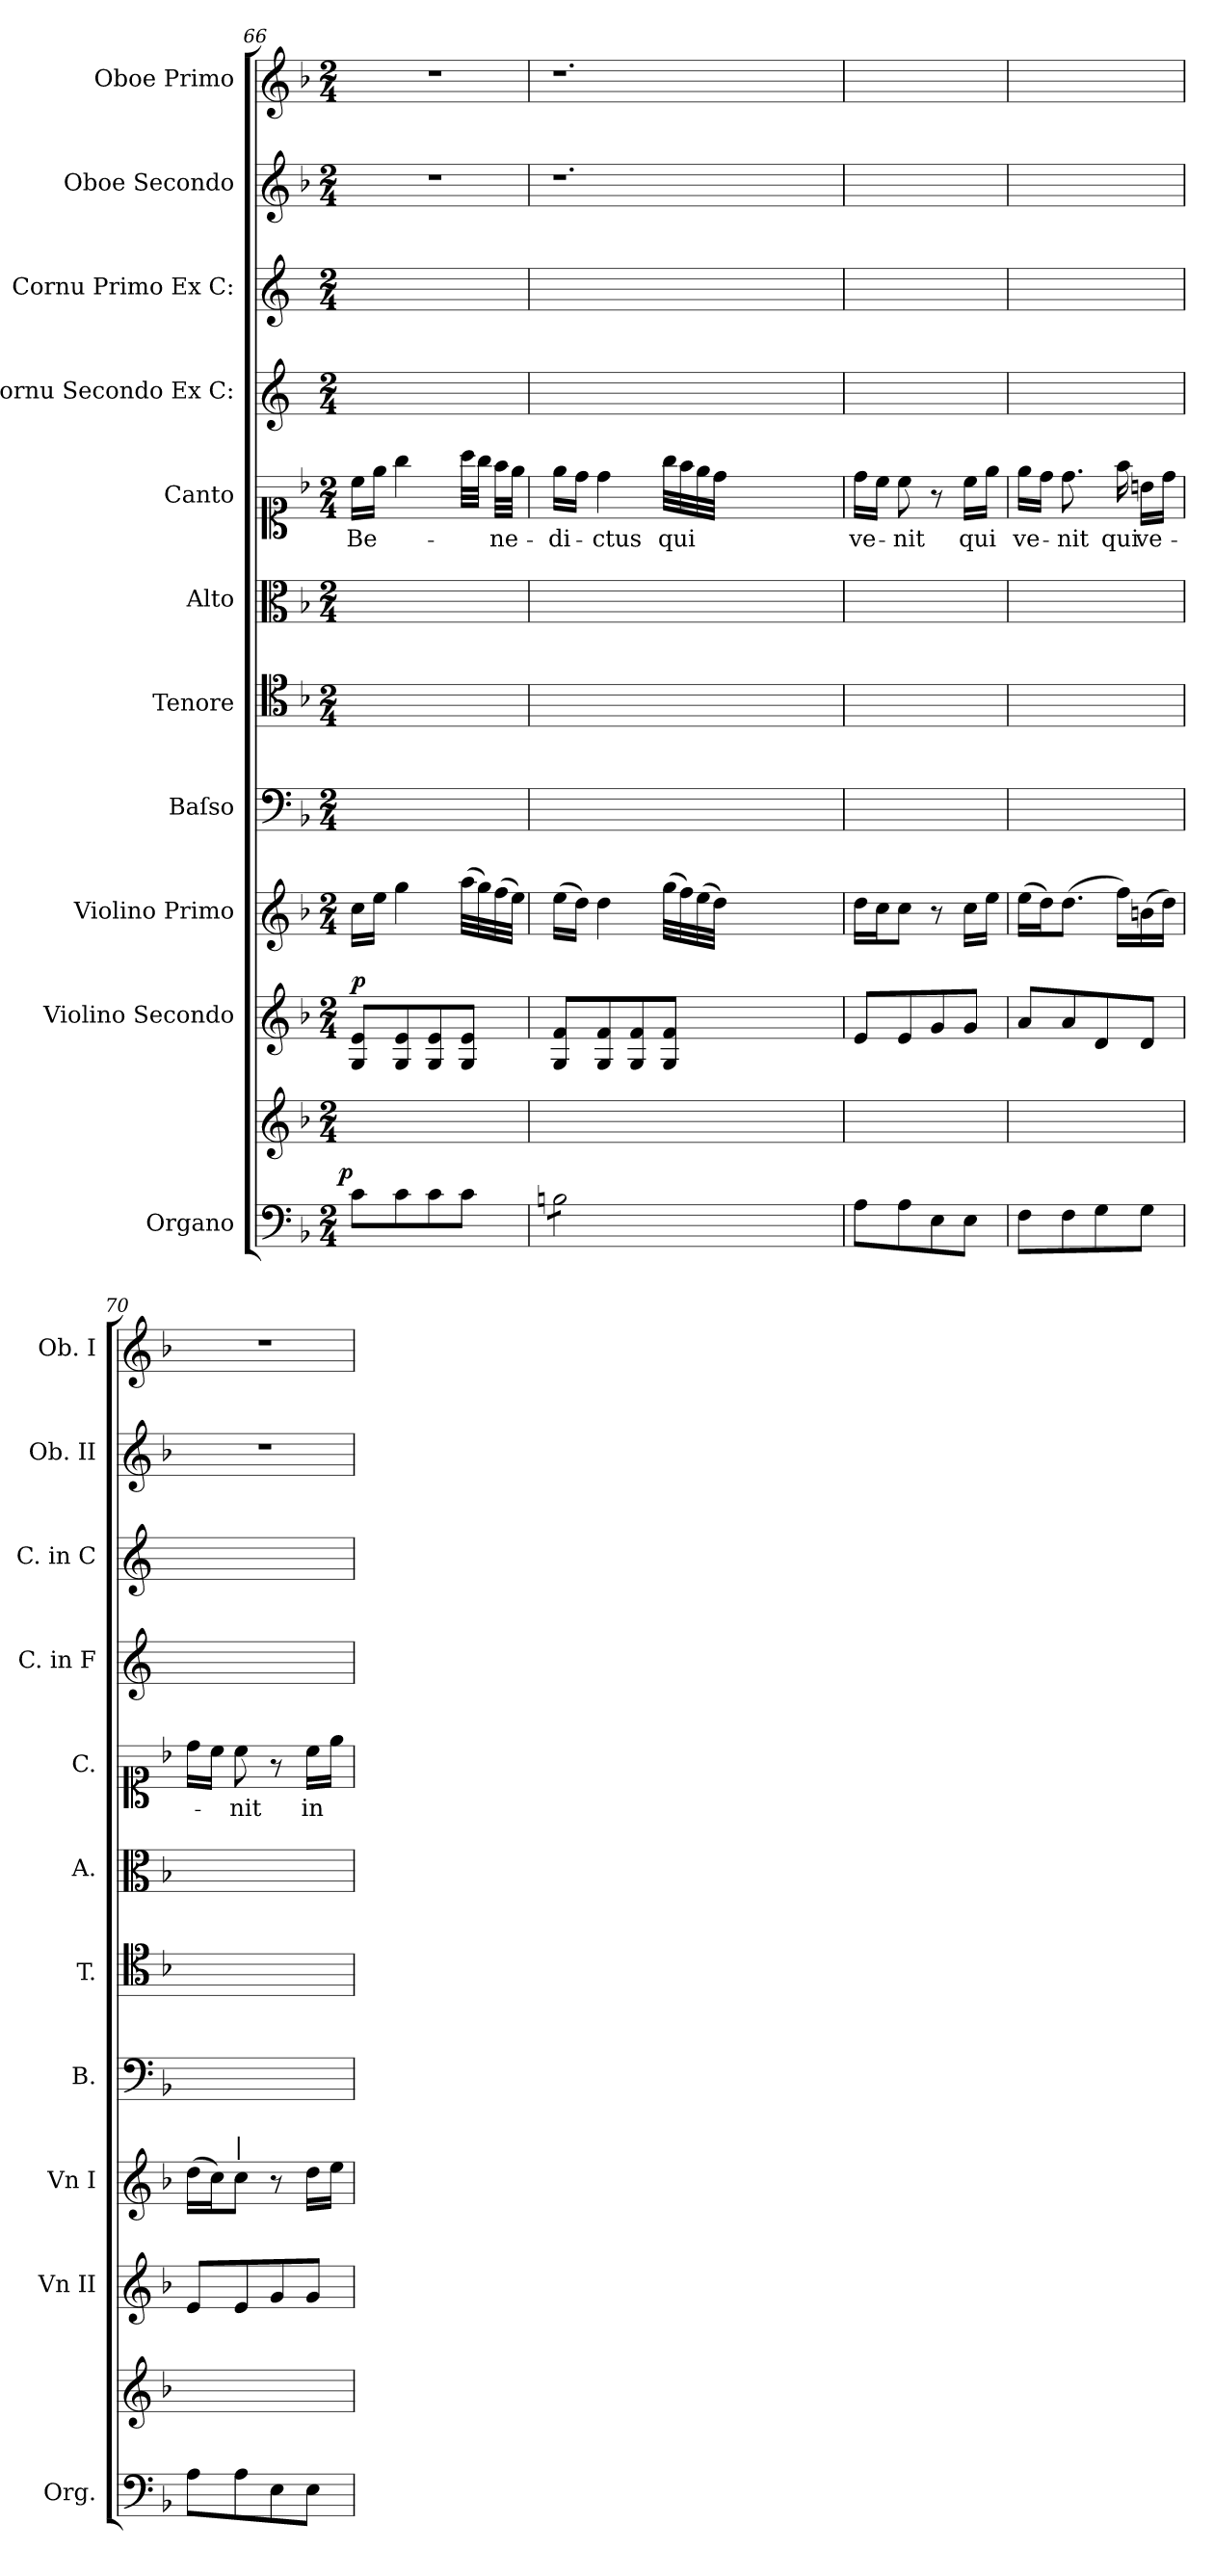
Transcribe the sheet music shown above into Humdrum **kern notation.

**kern	**kern	**dynam	**kern	**dynam	**kern	**dynam	**kern	**kern	**kern	**kern	**text	**kern	**kern	**kern	**kern
*part11	*part11	*part11	*part10	*part10	*part9	*part9	*part8	*part7	*part6	*part5	*part5	*part4	*part3	*part2	*part1
*staff12	*staff11	*staff11/12	*staff10	*staff10	*staff9	*staff9	*staff8	*staff7	*staff6	*staff5	*staff5	*staff4	*staff3	*staff2	*staff1
*I"Organo	*	*	*I"Violino Secondo	*	*I"Violino Primo	*	*I"Baſso	*I"Tenore	*I"Alto	*I"Canto	*	*I"Cornu Secondo Ex C:	*I"Cornu Primo Ex C:	*I"Oboe Secondo	*I"Oboe Primo
*I'Org.	*	*	*I'Vn II	*	*I'Vn I	*	*I'B.	*I'T.	*I'A.	*I'C.	*	*I'C. in F	*I'C. in C	*I'Ob. II	*I'Ob. I
*clefF4	*clefG2	*	*clefG2	*	*clefG2	*	*clefF4	*clefC4	*clefC3	*clefC1	*	*clefG2	*clefG2	*clefG2	*clefG2
*	*	*	*	*	*	*	*	*	*	*	*	*ITrd4c7	*ITrd4c7	*	*
*k[b-]	*k[b-]	*	*k[b-]	*	*k[b-]	*	*k[b-]	*k[b-]	*k[b-]	*k[b-]	*	*k[b-]	*k[b-]	*k[b-]	*k[b-]
*F:	*F:	*	*F:	*	*F:	*	*F:	*F:	*F:	*F:	*	*F:	*F:	*F:	*F:
*M2/4	*M2/4	*	*M2/4	*	*M2/4	*	*M2/4	*M2/4	*M2/4	*M2/4	*	*M2/4	*M2/4	*M2/4	*M2/4
=66	=66	=66	=66	=66	=66	=66	=66	=66	=66	=66	=66	=66	=66	=66	=66
!	!	!LO:DY:rj	!	!LO:DY:a	!	!LO:DY:a	!	!	!	!	!	!	!	!	!
8c\L	2ryy	p	8G/ 8e/L	p	16cc\LL	pio&colon;	2ryy	2ryy	2ryy	16cc\LL	Be-	2ryy	2ryy	2r	2r
.	.	.	.	.	16ee\JJ	.	.	.	.	16ee\JJ	.	.	.	.	.
8c\	.	.	8G/ 8e/	.	4gg\	.	.	.	.	4gg\	.	.	.	.	.
8c\	.	.	8G/ 8e/	.	.	.	.	.	.	.	.	.	.	.	.
8c\J	.	.	8G/ 8e/J	.	(32aa\LLL	.	.	.	.	32aa\LLL	.	.	.	.	.
.	.	.	.	.	32gg\)	.	.	.	.	32gg\JJJ	.	.	.	.	.
.	.	.	.	.	(32ff\	.	.	.	.	32ff\LLL	-ne-	.	.	.	.
.	.	.	.	.	32ee\JJJ)	.	.	.	.	32ee\JJJ	.	.	.	.	.
=67	=67	=67	=67	=67	=67	=67	=67	=67	=67	=67	=67	=67	=67	=67	=67
*tremolo	*	*	*	*	*	*	*	*	*	*	*	*	*	*	*
8Bn\L	2ryy	.	8G/ 8f/L	.	(16ee\LL	.	2ryy	2ryy	2ryy	16ee\LL	-di-	2ryy	2ryy	1.r	1.r
.	.	.	.	.	16dd\JJ)	.	.	.	.	16dd\JJ	.	.	.	.	.
8Bn\	.	.	8G/ 8f/	.	4dd\	.	.	.	.	4dd\	-ctus	.	.	.	.
8Bn\	.	.	8G/ 8f/	.	.	.	.	.	.	.	.	.	.	.	.
8Bn\J	.	.	8G/ 8f/J	.	(32gg\LLL	.	.	.	.	32gg\LLL	qui	.	.	.	.
*Xtremolo	*	*	*	*	*	*	*	*	*	*	*	*	*	*	*
.	.	.	.	.	32ff\)	.	.	.	.	32ff\	.	.	.	.	.
.	.	.	.	.	(32ee\	.	.	.	.	32ee\	.	.	.	.	.
.	.	.	.	.	32dd\JJJ)	.	.	.	.	32dd\JJJ	.	.	.	.	.
1ryy	1ryy	.	1ryy	.	1ryy	.	1ryy	1ryy	1ryy	1ryy	.	1ryy	1ryy	.	.
=68	=68	=68	=68	=68	=68	=68	=68	=68	=68	=68	=68	=68	=68	=68	=68
8A\L	2ryy	.	8e/L	.	16dd\LL	.	2ryy	2ryy	2ryy	16dd\LL	ve-	2ryy	2ryy	2ryy	2ryy
.	.	.	.	.	16cc\J	.	.	.	.	16cc\JJ	.	.	.	.	.
8A\	.	.	8e/	.	8cc\J	.	.	.	.	8cc\	-nit	.	.	.	.
8E\	.	.	8g/	.	8r	.	.	.	.	8r	.	.	.	.	.
8E\J	.	.	8g/J	.	16cc\LL	.	.	.	.	16cc\LL	qui	.	.	.	.
.	.	.	.	.	16ee\JJ	.	.	.	.	16ee\JJ	.	.	.	.	.
=69	=69	=69	=69	=69	=69	=69	=69	=69	=69	=69	=69	=69	=69	=69	=69
8F\L	2ryy	.	8a/L	.	(16ee\LL	.	2ryy	2ryy	2ryy	16ee\LL	ve-	2ryy	2ryy	2ryy	2ryy
.	.	.	.	.	16dd\J)	.	.	.	.	16dd\JJ	.	.	.	.	.
8F\	.	.	8a/	.	(8.dd\J	.	.	.	.	8.dd\	-nit	.	.	.	.
8G\	.	.	8d/	.	.	.	.	.	.	.	.	.	.	.	.
.	.	.	.	.	16ff\LL)	.	.	.	.	16ff\	qui	.	.	.	.
8G\J	.	.	8d/J	.	(16bn\	.	.	.	.	16bn\LL	ve-	.	.	.	.
.	.	.	.	.	16dd\JJ)	.	.	.	.	16dd\JJ	.	.	.	.	.
=70	=70	=70	=70	=70	=70	=70	=70	=70	=70	=70	=70	=70	=70	=70	=70
8A\L	2ryy	.	8e/L	.	(16dd\LL	.	2ryy	2ryy	2ryy	16dd\LL	.	2ryy	2ryy	2r	2r
.	.	.	.	.	16cc\J)	.	.	.	.	16cc\JJ	.	.	.	.	.
!	!	!	!	!	!LO:TX:a:t=|	!	!	!	!	!	!	!	!	!	!
8A\	.	.	8e/	.	8cc\J	.	.	.	.	8cc\	-nit	.	.	.	.
8E\	.	.	8g/	.	8r	.	.	.	.	8r	.	.	.	.	.
8E\J	.	.	8g/J	.	16dd\LL	.	.	.	.	16cc\LL	in	.	.	.	.
.	.	.	.	.	16ee\JJ	.	.	.	.	16ee\JJ	.	.	.	.	.
=	=	=	=	=	=	=	=	=	=	=	=	=	=	=	=
*-	*-	*-	*-	*-	*-	*-	*-	*-	*-	*-	*-	*-	*-	*-	*-
